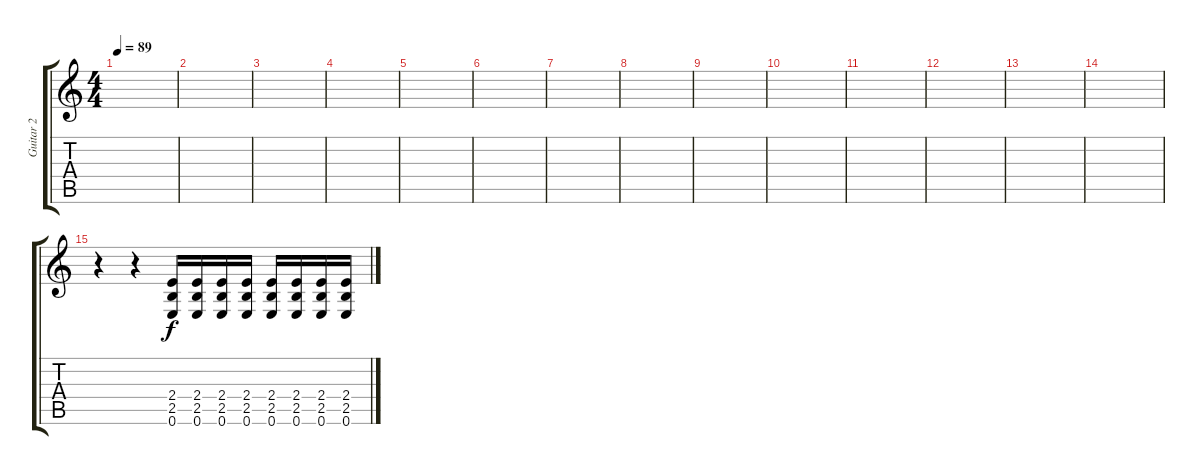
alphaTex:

\track ("Guitar 2" "Guitar 2") {instrument electricguitarmuted}
\staff {score tabs}
\tuning (E4 B3 G3 D3 A2 E2) {hide}
\ts (4 4)
\tempo 89
\clef g2
\ks c
|
|
|
|
|
|
|
|
|
|
|
|
|
|
r.4 r.4 (2.4 2.5 0.6).16 (2.4 2.5 0.6).16 (2.4 2.5 0.6).16 (2.4 2.5 0.6).16 (2.4 2.5 0.6).16 (2.4 2.5 0.6).16 (2.4 2.5 0.6).16 (2.4 2.5 0.6).16
